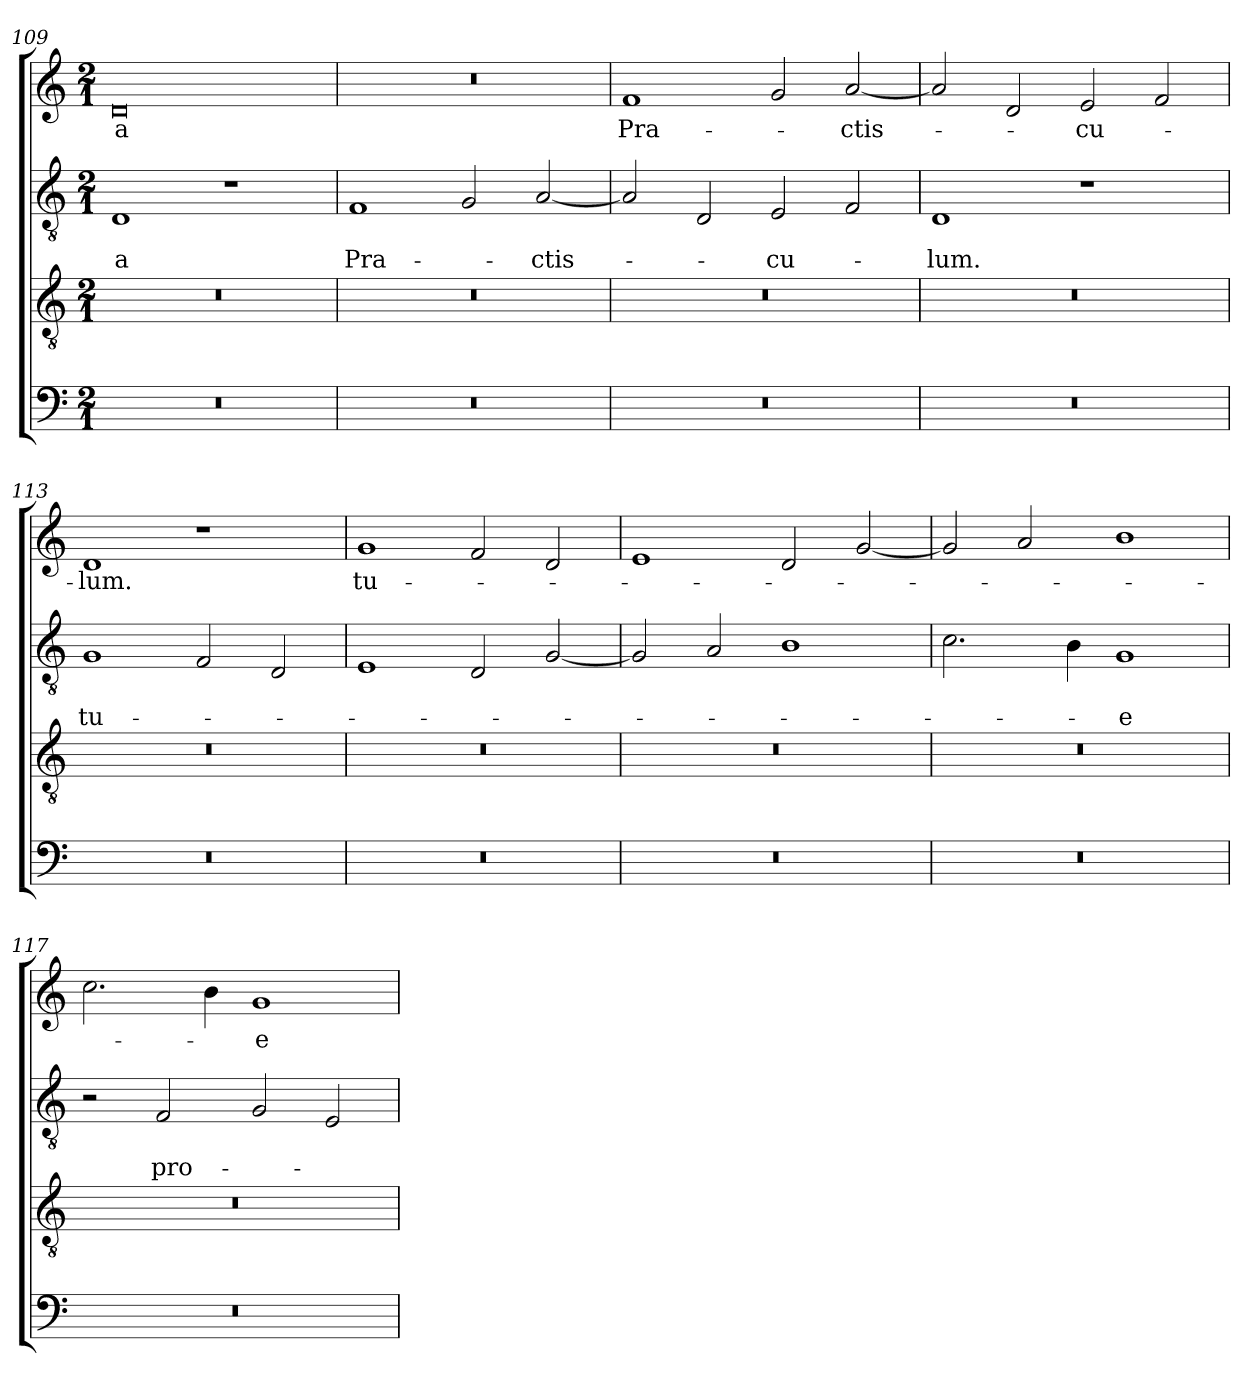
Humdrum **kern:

**kern	**kern	**kern	**text	**text	**kern	**text
*part4	*part3	*part2	*part2	*part2	*part1	*part1
*staff4	*staff3	*staff2	*staff2	*staff2	*staff1	*staff1
*clefF4	*clefGv2	*clefGv2	*	*	*clefG2	*
*k[]	*k[]	*k[]	*	*	*k[]	*
*C:	*C:	*C:	*	*	*C:	*
*M2/1	*M2/1	*M2/1	*	*	*M2/1	*
=109	=109	=109	=109	=109	=109	=109
!	!	!	!	!LO:LY:b	!	!LO:LY:b
0r	0r	1D	.	-a	0d	-a
.	.	1r	.	.	.	.
=110!	=110!	=110!	=110!	=110!	=110!	=110!
!	!	!	!	!LO:LY:b	!	!
0r	0r	1F	.	Pra-	0r	.
.	.	2G/	.	.	.	.
!	!	!	!	!LO:LY:b	!	!
.	.	[2A/	.	-ctis-	.	.
=111	=111	=111	=111	=111	=111	=111
!	!	!	!	!	!	!LO:LY:b
0r	0r	2A/]	.	.	1f	Pra-
.	.	2D/	.	.	.	.
!	!	!	!	!LO:LY:b	!	!
.	.	2E/	.	-cu-	2g/	.
!	!	!	!	!	!	!LO:LY:b
.	.	2F/	.	.	[2a/	-ctis-
=112	=112	=112	=112	=112	=112	=112
!	!	!	!	!LO:LY:b	!	!
0r	0r	1D	.	-lum.	2a/]	.
.	.	.	.	.	2d/	.
!	!	!	!	!	!	!LO:LY:b
.	.	1r	.	.	2e/	-cu-
.	.	.	.	.	2f/	.
=113	=113	=113	=113	=113	=113	=113
!	!	!	!	!LO:LY:b	!	!LO:LY:b
0r	0r	1G	.	tu-	1d	-lum.
.	.	2F/	.	.	1r	.
.	.	2D/	.	.	.	.
!!LO:LB:g=z
=114	=114	=114	=114	=114	=114	=114
!	!	!	!	!	!	!LO:LY:b
0r	0r	1E	.	.	1g	tu-
.	.	2D/	.	.	2f/	.
.	.	[2G/	.	.	2d/	.
=115	=115	=115	=115	=115	=115	=115
0r	0r	2G/]	.	.	1e	.
.	.	2A/	.	.	.	.
.	.	1B	.	.	2d/	.
.	.	.	.	.	[2g/	.
=116	=116	=116	=116	=116	=116	=116
0r	0r	2.c\	.	.	2g/]	.
.	.	.	.	.	2a/	.
.	.	4B\	.	.	.	.
!	!	!	!	!LO:LY:b	!	!
.	.	1G	.	-e	1b	.
=117	=117	=117	=117	=117	=117	=117
0r	0r	2r	.	.	2.cc\	.
!	!	!	!	!LO:LY:b	!	!
.	.	2F/	.	pro-	.	.
.	.	.	.	.	4b\	.
!	!	!	!	!	!	!LO:LY:b
.	.	2G/	.	.	1g	-e
.	.	2E/	.	.	.	.
=	=	=	=	=	=	=
*-	*-	*-	*-	*-	*-	*-
